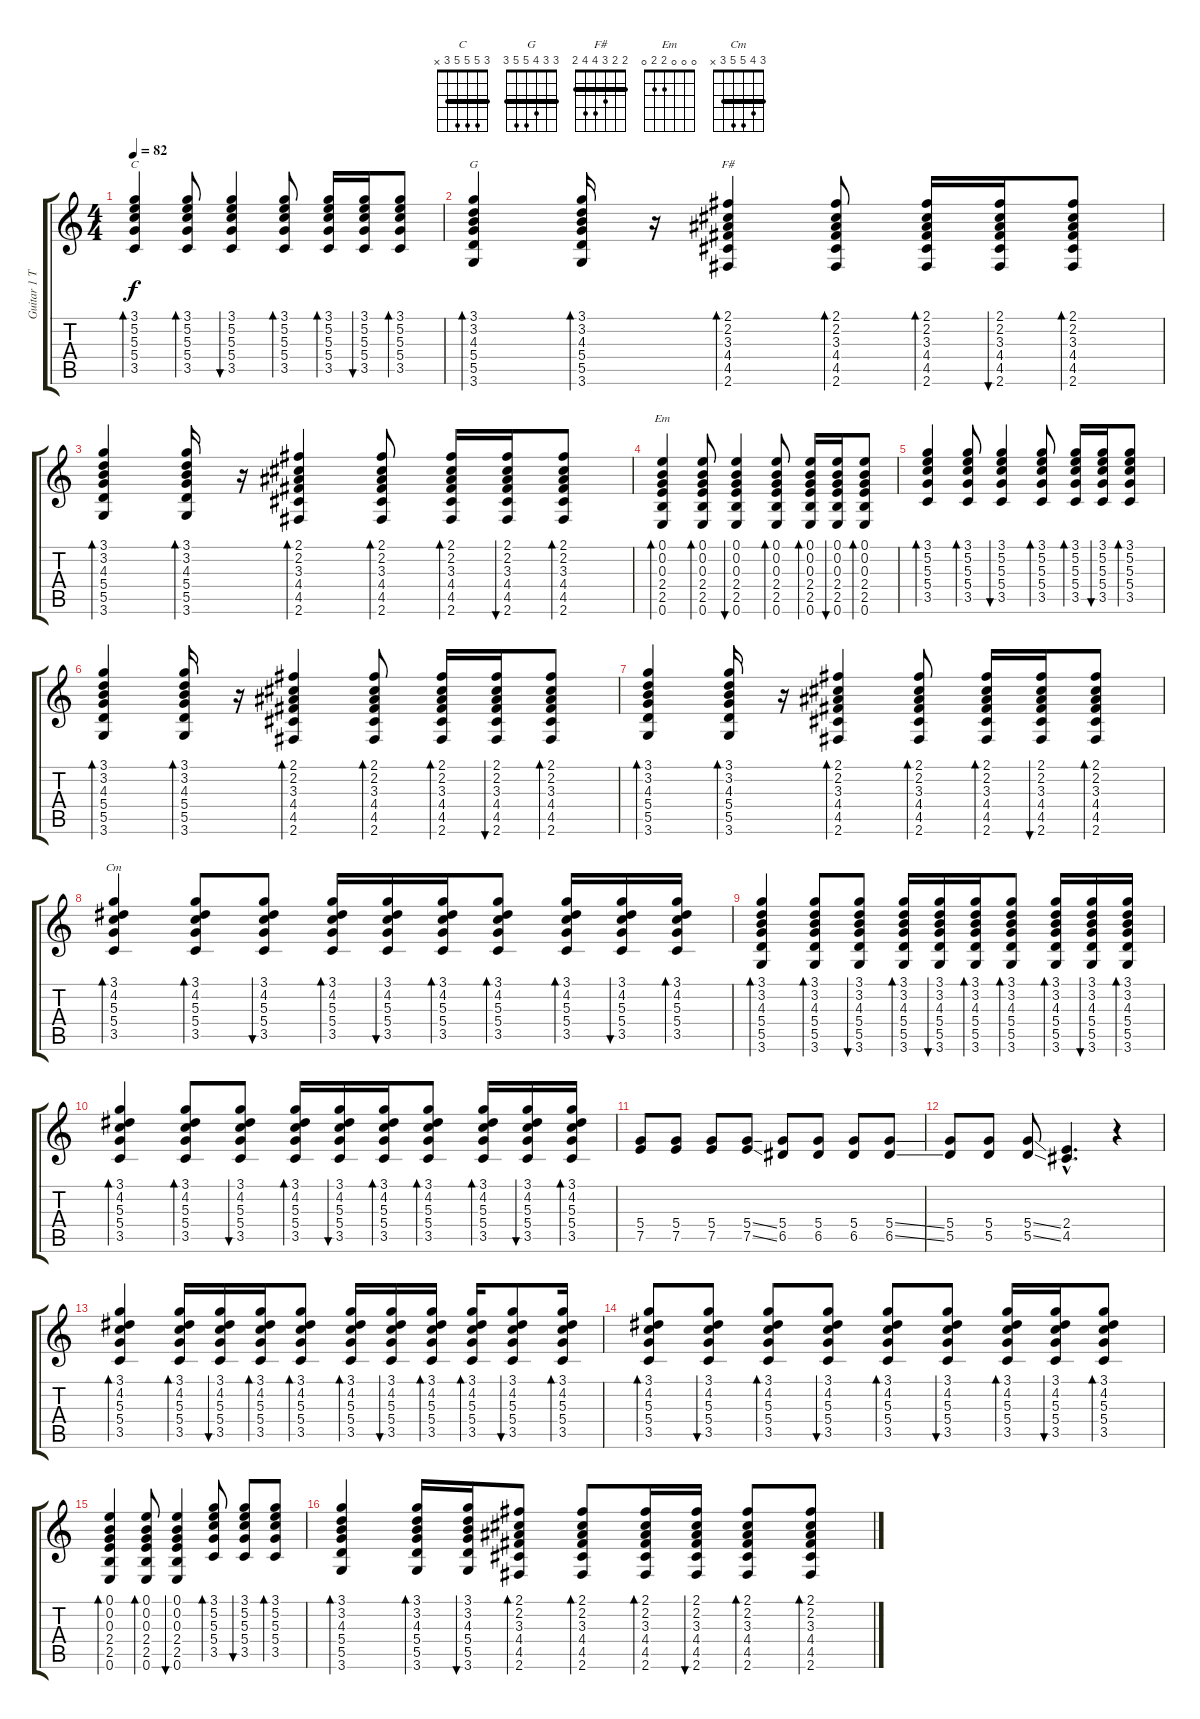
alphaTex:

\track ("Guitar 1 Thom" "Guitar 1 T") {instrument acousticguitarsteel}
\staff {score tabs}
\tuning (E4 B3 G3 D3 A2 E2) {hide}
\chord ("C" 3 5 5 5 3 x) {barre 3}
\chord ("G" 3 3 4 5 5 3) {barre 3}
\chord ("F#" 2 2 3 4 4 2) {barre 2}
\chord ("Em" 0 0 0 2 2 0)
\chord ("Cm" 3 4 5 5 3 x) {barre 3}
\ts (4 4)
\tempo 82
\clef g2
\ks c
(3.1 5.2 5.3 5.4 3.5).4{bd 30 ch "C" dy f} (3.1 5.2 5.3 5.4 3.5).8{bd 30} (3.1 5.2 5.3 5.4 3.5).4{bu 30} (3.1 5.2 5.3 5.4 3.5).8{bd 30} (3.1 5.2 5.3 5.4 3.5).16{bd 30} (3.1 5.2 5.3 5.4 3.5).16{bu 30} (3.1 5.2 5.3 5.4 3.5).8{bd 30} |
(3.1 3.2 4.3 5.4 5.5 3.6).4{bd 30 ch "G"} (3.1 3.2 4.3 5.4 5.5 3.6).16{bd 30} r.16 (2.1 2.2 3.3 4.4 4.5 2.6).4{bd 30 ch "F#"} (2.1 2.2 3.3 4.4 4.5 2.6).8{bd 30} (2.1 2.2 3.3 4.4 4.5 2.6).16{bd 30} (2.1 2.2 3.3 4.4 4.5 2.6).16{bu 30} (2.1 2.2 3.3 4.4 4.5 2.6).8{bd 30} |
(3.1 3.2 4.3 5.4 5.5 3.6).4{bd 30} (3.1 3.2 4.3 5.4 5.5 3.6).16{bd 30} r.16 (2.1 2.2 3.3 4.4 4.5 2.6).4{bd 30} (2.1 2.2 3.3 4.4 4.5 2.6).8{bd 30} (2.1 2.2 3.3 4.4 4.5 2.6).16{bd 30} (2.1 2.2 3.3 4.4 4.5 2.6).16{bu 30} (2.1 2.2 3.3 4.4 4.5 2.6).8{bd 30} |
(0.1 0.2 0.3 2.4 2.5 0.6).4{bd 30 ch "Em"} (0.1 0.2 0.3 2.4 2.5 0.6).8{bd 30} (0.1 0.2 0.3 2.4 2.5 0.6).4{bu 30} (0.1 0.2 0.3 2.4 2.5 0.6).8{bd 30} (0.1 0.2 0.3 2.4 2.5 0.6).16{bd 30} (0.1 0.2 0.3 2.4 2.5 0.6).16{bu 30} (0.1 0.2 0.3 2.4 2.5 0.6).8{bd 30} |
(3.1 5.2 5.3 5.4 3.5).4{bd 30} (3.1 5.2 5.3 5.4 3.5).8{bd 30} (3.1 5.2 5.3 5.4 3.5).4{bu 30} (3.1 5.2 5.3 5.4 3.5).8{bd 30} (3.1 5.2 5.3 5.4 3.5).16{bd 30} (3.1 5.2 5.3 5.4 3.5).16{bu 30} (3.1 5.2 5.3 5.4 3.5).8{bd 30} |
(3.1 3.2 4.3 5.4 5.5 3.6).4{bd 30} (3.1 3.2 4.3 5.4 5.5 3.6).16{bd 30} r.16 (2.1 2.2 3.3 4.4 4.5 2.6).4{bd 30} (2.1 2.2 3.3 4.4 4.5 2.6).8{bd 30} (2.1 2.2 3.3 4.4 4.5 2.6).16{bd 30} (2.1 2.2 3.3 4.4 4.5 2.6).16{bu 30} (2.1 2.2 3.3 4.4 4.5 2.6).8{bd 30} |
(3.1 3.2 4.3 5.4 5.5 3.6).4{bd 30} (3.1 3.2 4.3 5.4 5.5 3.6).16{bd 30} r.16 (2.1 2.2 3.3 4.4 4.5 2.6).4{bd 30} (2.1 2.2 3.3 4.4 4.5 2.6).8{bd 30} (2.1 2.2 3.3 4.4 4.5 2.6).16{bd 30} (2.1 2.2 3.3 4.4 4.5 2.6).16{bu 30} (2.1 2.2 3.3 4.4 4.5 2.6).8{bd 30} |
(3.1 4.2 5.3 5.4 3.5).4{bd 30 ch "Cm"} (3.1 4.2 5.3 5.4 3.5).8{bd 30} (3.1 4.2 5.3 5.4 3.5).8{bu 30} (3.1 4.2 5.3 5.4 3.5).16{bd 30} (3.1 4.2 5.3 5.4 3.5).16{bu 30} (3.1 4.2 5.3 5.4 3.5).16{bd 30} (3.1 4.2 5.3 5.4 3.5).8{bd 30} (3.1 4.2 5.3 5.4 3.5).16{bd 30} (3.1 4.2 5.3 5.4 3.5).16{bu 30} (3.1 4.2 5.3 5.4 3.5).16{bd 30} |
(3.1 3.2 4.3 5.4 5.5 3.6).4{bd 30} (3.1 3.2 4.3 5.4 5.5 3.6).8{bd 30} (3.1 3.2 4.3 5.4 5.5 3.6).8{bu 30} (3.1 3.2 4.3 5.4 5.5 3.6).16{bd 30} (3.1 3.2 4.3 5.4 5.5 3.6).16{bu 30} (3.1 3.2 4.3 5.4 5.5 3.6).16{bd 30} (3.1 3.2 4.3 5.4 5.5 3.6).8{bd 30} (3.1 3.2 4.3 5.4 5.5 3.6).16{bd 30} (3.1 3.2 4.3 5.4 5.5 3.6).16{bu 30} (3.1 3.2 4.3 5.4 5.5 3.6).16{bd 30} |
(3.1 4.2 5.3 5.4 3.5).4{bd 30} (3.1 4.2 5.3 5.4 3.5).8{bd 30} (3.1 4.2 5.3 5.4 3.5).8{bu 30} (3.1 4.2 5.3 5.4 3.5).16{bd 30} (3.1 4.2 5.3 5.4 3.5).16{bu 30} (3.1 4.2 5.3 5.4 3.5).16{bd 30} (3.1 4.2 5.3 5.4 3.5).8{bd 30} (3.1 4.2 5.3 5.4 3.5).16{bd 30} (3.1 4.2 5.3 5.4 3.5).16{bu 30} (3.1 4.2 5.3 5.4 3.5).16{bd 30} |
(5.4 7.5).8 (5.4 7.5).8 (5.4 7.5).8 (5.4{ss} 7.5{ss}).8 (5.4 6.5).8 (5.4 6.5).8 (5.4 6.5).8 (5.4{ss} 6.5{ss}).8 |
(5.4 5.5).8 (5.4 5.5).8 (5.4{ss} 5.5{ss}).8 (2.4{hac} 4.5{hac}).4{d} r.4 |
(3.1 4.2 5.3 5.4 3.5).4{bd 30} (3.1 4.2 5.3 5.4 3.5).16{bd 30} (3.1 4.2 5.3 5.4 3.5).16{bu 30} (3.1 4.2 5.3 5.4 3.5).16{bd 30} (3.1 4.2 5.3 5.4 3.5).8{bd 30} (3.1 4.2 5.3 5.4 3.5).16{bd 30} (3.1 4.2 5.3 5.4 3.5).16{bu 30} (3.1 4.2 5.3 5.4 3.5).16{bd 30} (3.1 4.2 5.3 5.4 3.5).16{bd 30} (3.1 4.2 5.3 5.4 3.5).8{bu 30} (3.1 4.2 5.3 5.4 3.5).16{bd 30} |
(3.1 4.2 5.3 5.4 3.5).8{bd 30} (3.1 4.2 5.3 5.4 3.5).8{bu 30} (3.1 4.2 5.3 5.4 3.5).8{bd 30} (3.1 4.2 5.3 5.4 3.5).8{bu 30} (3.1 4.2 5.3 5.4 3.5).8{bd 30} (3.1 4.2 5.3 5.4 3.5).8{bu 30} (3.1 4.2 5.3 5.4 3.5).16{bd 30} (3.1 4.2 5.3 5.4 3.5).16{bu 30} (3.1 4.2 5.3 5.4 3.5).8{bd 30} |
(0.1 0.2 0.3 2.4 2.5 0.6).4{bd 30 balance 4} (0.1 0.2 0.3 2.4 2.5 0.6).8{bd 30} (0.1 0.2 0.3 2.4 2.5 0.6).4{bu 30} (3.1 5.2 5.3 5.4 3.5).8{bd 30} (3.1 5.2 5.3 5.4 3.5).8{bu 30} (3.1 5.2 5.3 5.4 3.5).8{bd 30} |
(3.1 3.2 4.3 5.4 5.5 3.6).4{bd 30} (3.1 3.2 4.3 5.4 5.5 3.6).16{bd 30} (3.1 3.2 4.3 5.4 5.5 3.6).16{bu 30} (2.1 2.2 3.3 4.4 4.5 2.6).8{bd 30} (2.1 2.2 3.3 4.4 4.5 2.6).8{bd 30} (2.1 2.2 3.3 4.4 4.5 2.6).16{bd 30} (2.1 2.2 3.3 4.4 4.5 2.6).16{bu 30} (2.1 2.2 3.3 4.4 4.5 2.6).8{bd 30} (2.1 2.2 3.3 4.4 4.5 2.6).8{bd 30}
